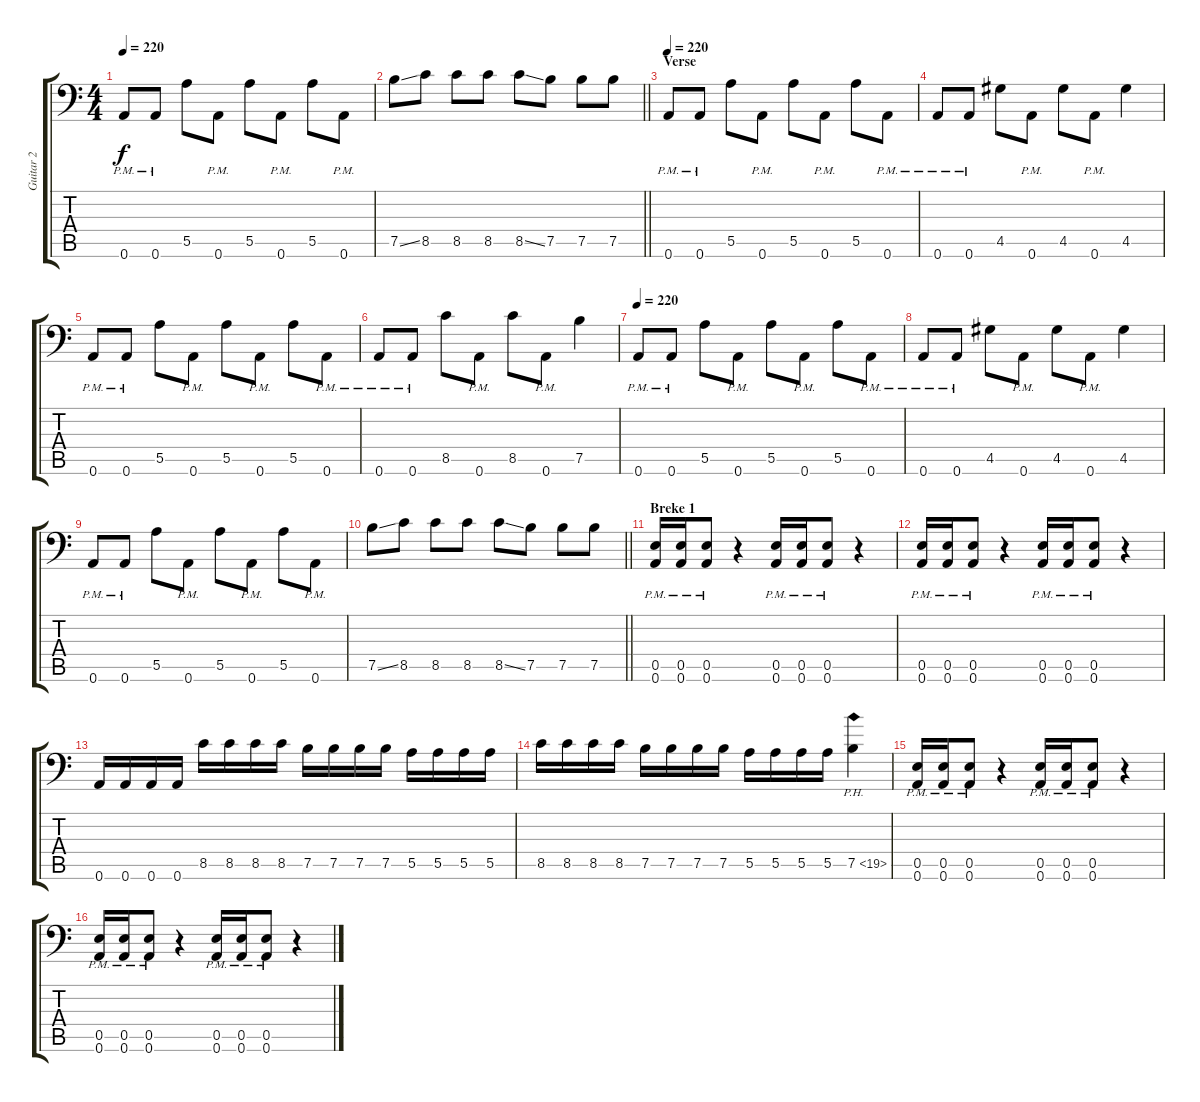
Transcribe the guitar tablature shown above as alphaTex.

\track ("Guitar 2" "Guitar 2") {instrument distortionguitar}
\staff {score tabs}
\tuning (B3 Gb3 D3 A2 E2 A1) {hide}
\ts (4 4)
\tempo 220
\clef f4
\ks c
0.6{pm}.8{dy f} 0.6{pm}.8 5.5.8 0.6{pm}.8 5.5.8 0.6{pm}.8 5.5.8 0.6{pm}.8 |
\barLineRight lightlight
7.5{ss}.8 8.5.8 8.5.8 8.5.8 8.5{ss}.8 7.5.8 7.5.8 7.5.8 |
\section ("" "Verse")
\tempo 220
0.6{pm}.8 0.6{pm}.8 5.5.8 0.6{pm}.8 5.5.8 0.6{pm}.8 5.5.8 0.6{pm}.8 |
0.6{pm}.8 0.6{pm}.8 4.5.8 0.6{pm}.8 4.5.8 0.6{pm}.8 4.5.4 |
0.6{pm}.8 0.6{pm}.8 5.5.8 0.6{pm}.8 5.5.8 0.6{pm}.8 5.5.8 0.6{pm}.8 |
0.6{pm}.8 0.6{pm}.8 8.5.8 0.6{pm}.8 8.5.8 0.6{pm}.8 7.5.4 |
\tempo 220
0.6{pm}.8 0.6{pm}.8 5.5.8 0.6{pm}.8 5.5.8 0.6{pm}.8 5.5.8 0.6{pm}.8 |
0.6{pm}.8 0.6{pm}.8 4.5.8 0.6{pm}.8 4.5.8 0.6{pm}.8 4.5.4 |
0.6{pm}.8 0.6{pm}.8 5.5.8 0.6{pm}.8 5.5.8 0.6{pm}.8 5.5.8 0.6{pm}.8 |
\barLineRight lightlight
7.5{ss}.8 8.5.8 8.5.8 8.5.8 8.5{ss}.8 7.5.8 7.5.8 7.5.8 |
\section ("" "Breke 1")
(0.5{pm} 0.6{pm}).16 (0.5{pm} 0.6{pm}).16 (0.5{pm} 0.6{pm}).8 r.4 (0.5{pm} 0.6{pm}).16 (0.5{pm} 0.6{pm}).16 (0.5{pm} 0.6{pm}).8 r.4 |
(0.5{pm} 0.6{pm}).16 (0.5{pm} 0.6{pm}).16 (0.5{pm} 0.6{pm}).8 r.4 (0.5{pm} 0.6{pm}).16 (0.5{pm} 0.6{pm}).16 (0.5{pm} 0.6{pm}).8 r.4 |
0.6.16 0.6.16 0.6.16 0.6.16 8.5.16 8.5.16 8.5.16 8.5.16 7.5.16 7.5.16 7.5.16 7.5.16 5.5.16 5.5.16 5.5.16 5.5.16 |
8.5.16 8.5.16 8.5.16 8.5.16 7.5.16 7.5.16 7.5.16 7.5.16 5.5.16 5.5.16 5.5.16 5.5.16 7.5{ph 12}.4{instrument guitarharmonics} |
(0.5{pm} 0.6{pm}).16{instrument distortionguitar} (0.5{pm} 0.6{pm}).16 (0.5{pm} 0.6{pm}).8 r.4 (0.5{pm} 0.6{pm}).16 (0.5{pm} 0.6{pm}).16 (0.5{pm} 0.6{pm}).8 r.4 |
(0.5{pm} 0.6{pm}).16 (0.5{pm} 0.6{pm}).16 (0.5{pm} 0.6{pm}).8 r.4 (0.5{pm} 0.6{pm}).16 (0.5{pm} 0.6{pm}).16 (0.5{pm} 0.6{pm}).8 r.4
